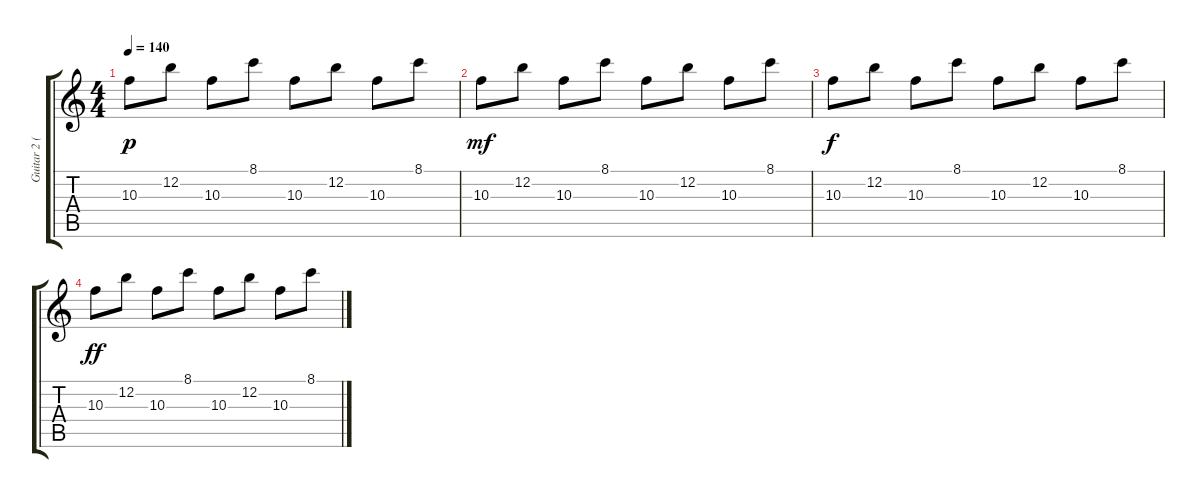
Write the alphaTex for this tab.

\track ("Guitar 2 (Clean)" "Guitar 2 (") {instrument electricguitarclean}
\staff {score tabs}
\tuning (E4 B3 G3 D3 A2 E2) {hide}
\ts (4 4)
\tempo 140
\clef g2
\ks c
10.3.8{dy p} 12.2.8 10.3.8 8.1.8 10.3.8 12.2.8 10.3.8 8.1.8 |
10.3.8{dy mf} 12.2.8 10.3.8 8.1.8 10.3.8 12.2.8 10.3.8 8.1.8 |
10.3.8{dy f} 12.2.8 10.3.8 8.1.8 10.3.8 12.2.8 10.3.8 8.1.8 |
10.3.8{dy ff} 12.2.8 10.3.8 8.1.8 10.3.8 12.2.8 10.3.8 8.1.8
